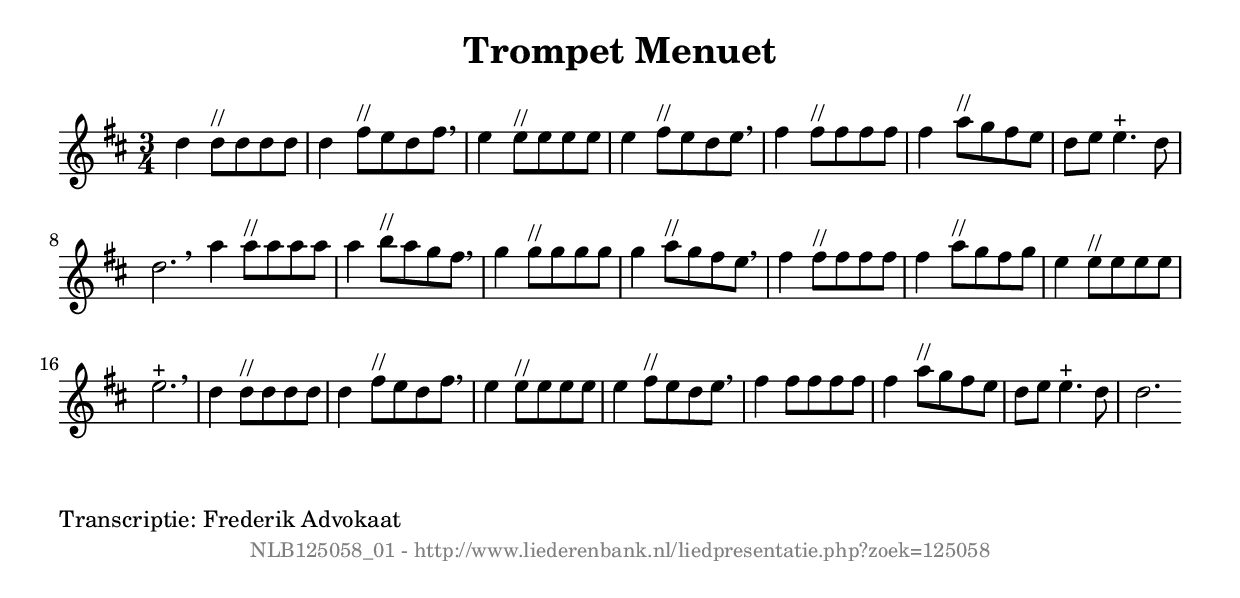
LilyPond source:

%
% produced by wce2krn 1.64 (7 June 2014)
%
\version"2.16"
#(append! paper-alist '(("long" . (cons (* 210 mm) (* 2000 mm)))))
#(set-default-paper-size "long")
sb = {\breathe}
mBreak = {\breathe }
bBreak = {\breathe }
x = {\once\override NoteHead #'style = #'cross }
gl=\glissando
itime={\override Staff.TimeSignature #'stencil = ##f }
ficta = {\once\set suggestAccidentals = ##t}
fine = {\once\override Score.RehearsalMark #'self-alignment-X = #1 \mark \markup {\italic{Fine}}}
dc = {\once\override Score.RehearsalMark #'self-alignment-X = #1 \mark \markup {\italic{D.C.}}}
dcf = {\once\override Score.RehearsalMark #'self-alignment-X = #1 \mark \markup {\italic{D.C. al Fine}}}
dcc = {\once\override Score.RehearsalMark #'self-alignment-X = #1 \mark \markup {\italic{D.C. al Coda}}}
ds = {\once\override Score.RehearsalMark #'self-alignment-X = #1 \mark \markup {\italic{D.S.}}}
dsf = {\once\override Score.RehearsalMark #'self-alignment-X = #1 \mark \markup {\italic{D.S. al Fine}}}
dsc = {\once\override Score.RehearsalMark #'self-alignment-X = #1 \mark \markup {\italic{D.S. al Coda}}}
pv = {\set Score.repeatCommands = #'((volta "1"))}
sv = {\set Score.repeatCommands = #'((volta "2"))}
tv = {\set Score.repeatCommands = #'((volta "3"))}
qv = {\set Score.repeatCommands = #'((volta "4"))}
xv = {\set Score.repeatCommands = #'((volta #f))}
\header{ tagline = ""
title = "Trompet Menuet"
}
\score {{
\key d \major
\relative g'
{
\set melismaBusyProperties = #'()
\time 3/4
\tempo 4=120
\override Score.MetronomeMark #'transparent = ##t
\override Score.RehearsalMark #'break-visibility = #(vector #t #t #f)
d'4 d8^"//" d d d d4 fis8^"//" e d fis \sb e4 e8^"//" e e e e4 fis8^"//" e d e \sb fis4 fis8^"//" fis fis fis fis4 a8^"//" g fis e d e e4.^"+" d8 d2. \bar ":|:" \bBreak
a'4 a8^"//" a a a a4 b8^"//" a g fis \sb g4 g8^"//" g g g g4 a8^"//" g fis e \sb fis4 fis8^"//" fis fis fis fis4 a8^"//" g fis g e4 e8^"//" e e e e2.^"+" \mBreak \bar "|"
d4 d8^"//" d d d d4 fis8^"//" e d fis \sb e4 e8^"//" e e e e4 fis8^"//" e d e \sb fis4 fis8 fis fis fis fis4 a8^"//" g fis e d e e4.^"+" d8 d2. \bar ":|"
 }}
 \midi { }
 \layout {
            indent = 0.0\cm
}
}
\markup { \wordwrap-string #" 
Transcriptie: Frederik Advokaat
"}
\markup { \vspace #0 } \markup { \with-color #grey \fill-line { \center-column { \smaller "NLB125058_01 - http://www.liederenbank.nl/liedpresentatie.php?zoek=125058" } } }
